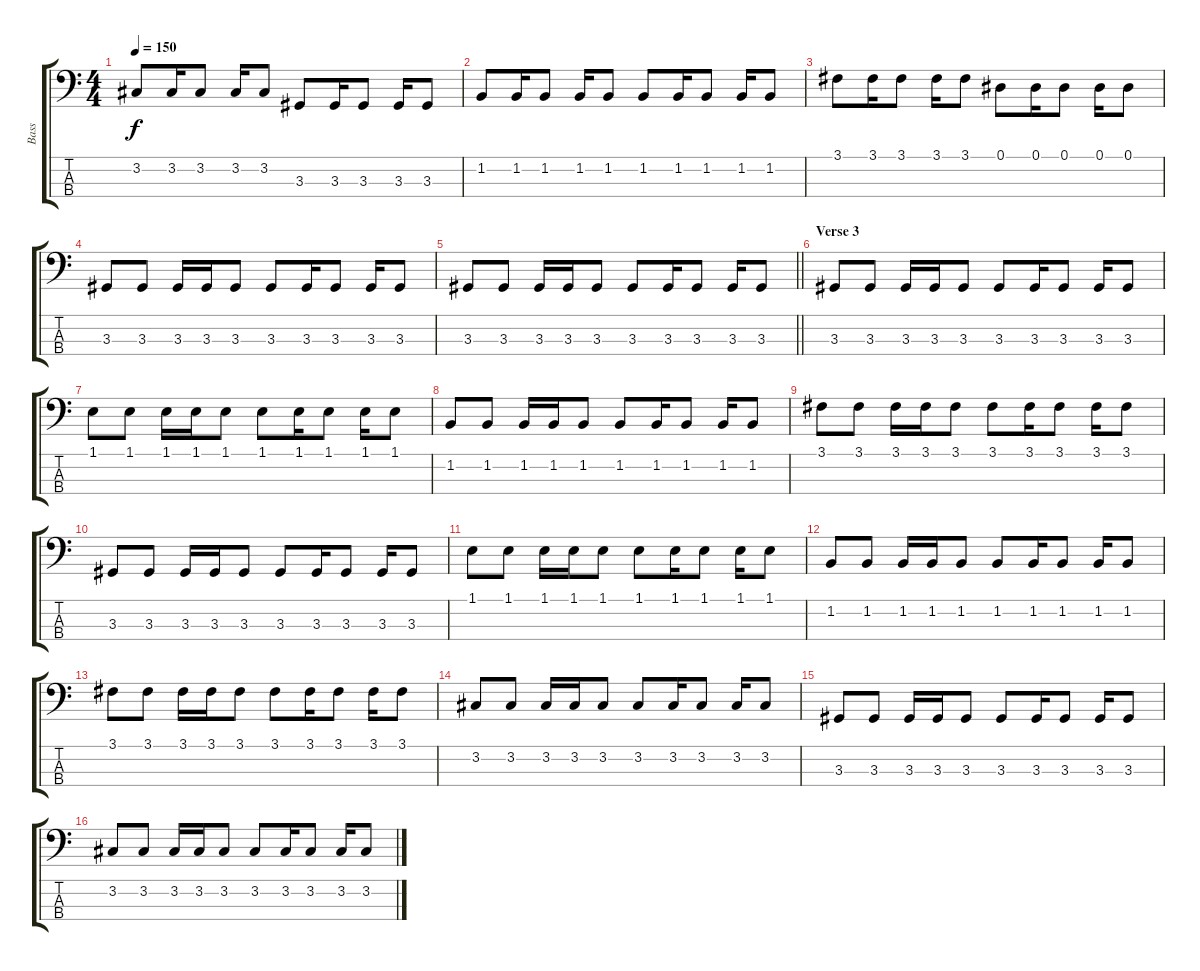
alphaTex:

\track ("Bass" "Bass") {instrument electricbasspick}
\staff {score tabs}
\tuning (Eb2 Bb1 F1 C1) {hide}
\ts (4 4)
\tempo 150
\clef f4
\ks c
3.2.8{dy f} 3.2.16 3.2.8 3.2.16 3.2.8 3.3.8 3.3.16 3.3.8 3.3.16 3.3.8 |
1.2.8 1.2.16 1.2.8 1.2.16 1.2.8 1.2.8 1.2.16 1.2.8 1.2.16 1.2.8 |
3.1.8 3.1.16 3.1.8 3.1.16 3.1.8 0.1.8 0.1.16 0.1.8 0.1.16 0.1.8 |
3.3.8 3.3.8 3.3.16 3.3.16 3.3.8 3.3.8 3.3.16 3.3.8 3.3.16 3.3.8 |
\barLineRight lightlight
3.3.8 3.3.8 3.3.16 3.3.16 3.3.8 3.3.8 3.3.16 3.3.8 3.3.16 3.3.8 |
\section ("" "Verse 3")
3.3.8 3.3.8 3.3.16 3.3.16 3.3.8 3.3.8 3.3.16 3.3.8 3.3.16 3.3.8 |
1.1.8 1.1.8 1.1.16 1.1.16 1.1.8 1.1.8 1.1.16 1.1.8 1.1.16 1.1.8 |
1.2.8 1.2.8 1.2.16 1.2.16 1.2.8 1.2.8 1.2.16 1.2.8 1.2.16 1.2.8 |
3.1.8 3.1.8 3.1.16 3.1.16 3.1.8 3.1.8 3.1.16 3.1.8 3.1.16 3.1.8 |
3.3.8 3.3.8 3.3.16 3.3.16 3.3.8 3.3.8 3.3.16 3.3.8 3.3.16 3.3.8 |
1.1.8 1.1.8 1.1.16 1.1.16 1.1.8 1.1.8 1.1.16 1.1.8 1.1.16 1.1.8 |
1.2.8 1.2.8 1.2.16 1.2.16 1.2.8 1.2.8 1.2.16 1.2.8 1.2.16 1.2.8 |
3.1.8 3.1.8 3.1.16 3.1.16 3.1.8 3.1.8 3.1.16 3.1.8 3.1.16 3.1.8 |
3.2.8 3.2.8 3.2.16 3.2.16 3.2.8 3.2.8 3.2.16 3.2.8 3.2.16 3.2.8 |
3.3.8 3.3.8 3.3.16 3.3.16 3.3.8 3.3.8 3.3.16 3.3.8 3.3.16 3.3.8 |
3.2.8 3.2.8 3.2.16 3.2.16 3.2.8 3.2.8 3.2.16 3.2.8 3.2.16 3.2.8
